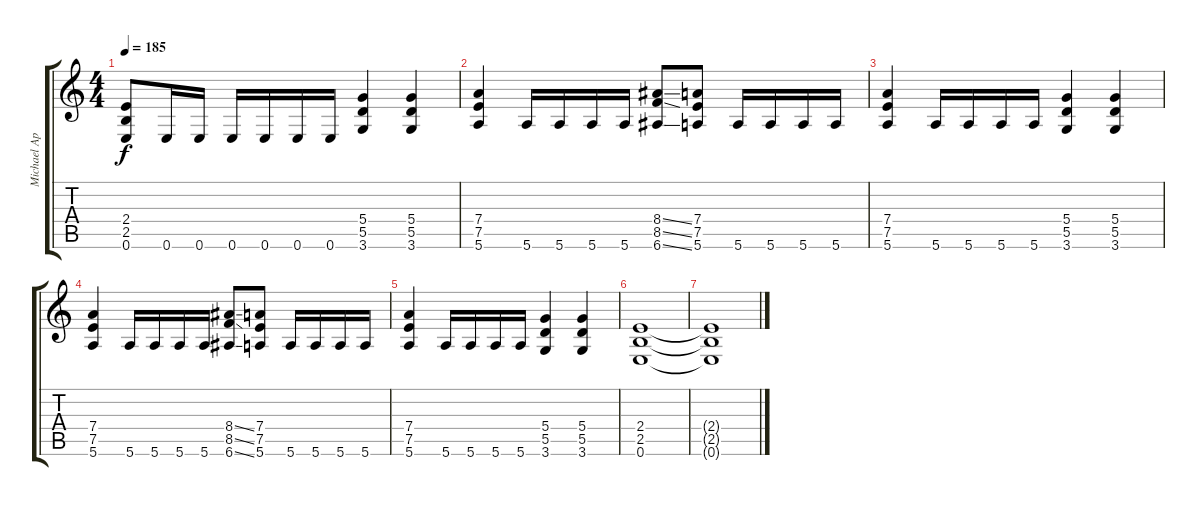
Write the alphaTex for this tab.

\track ("Michael Apofis" "Michael Ap") {instrument overdrivenguitar}
\staff {score tabs}
\tuning (E4 B3 G3 D3 A2 E2) {hide}
\ts (4 4)
\tempo 185
\clef g2
\ks c
(2.4 2.5 0.6).8{dy f} 0.6.16 0.6.16 0.6.16 0.6.16 0.6.16 0.6.16 (5.4 5.5 3.6).4 (5.4 5.5 3.6).4 |
(7.4 7.5 5.6).4 5.6.16 5.6.16 5.6.16 5.6.16 (8.4{ss} 8.5{ss} 6.6{ss}).8 (7.4 7.5 5.6).8 5.6.16 5.6.16 5.6.16 5.6.16 |
(7.4 7.5 5.6).4 5.6.16 5.6.16 5.6.16 5.6.16 (5.4 5.5 3.6).4 (5.4 5.5 3.6).4 |
(7.4 7.5 5.6).4 5.6.16 5.6.16 5.6.16 5.6.16 (8.4{ss} 8.5{ss} 6.6{ss}).8 (7.4 7.5 5.6).8 5.6.16 5.6.16 5.6.16 5.6.16 |
(7.4 7.5 5.6).4 5.6.16 5.6.16 5.6.16 5.6.16 (5.4 5.5 3.6).4 (5.4 5.5 3.6).4 |
(2.4 2.5 0.6).1 |
(2.4{t} 2.5{t} 0.6{t}).1
